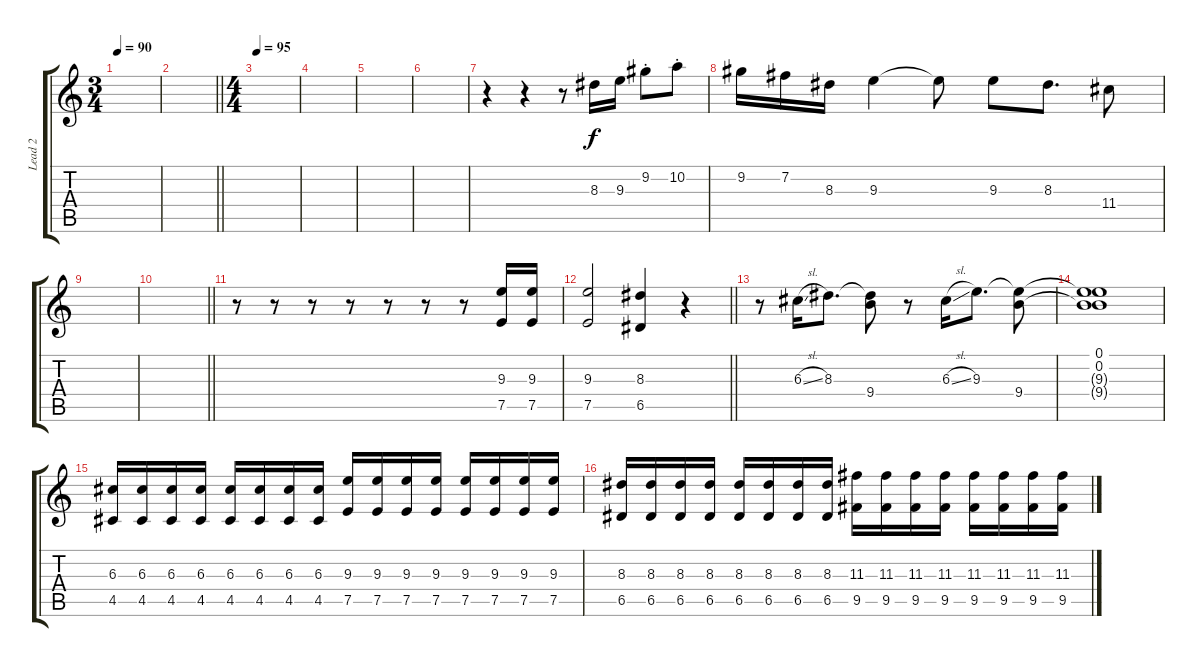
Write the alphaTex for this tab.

\track ("Lead 2" "Lead 2") {instrument overdrivenguitar}
\staff {score tabs}
\tuning (E4 B3 G3 D3 A2 D2) {hide}
\ts (3 4)
\tempo 90
\clef g2
\ks c
|
\barLineRight lightlight
|
\ts (4 4)
\tempo 95
|
|
|
|
r.4 r.4 r.8 8.3.16 9.3.16 9.2{st}.8 10.2{st}.8 |
9.2.16 7.2.16 8.3.16 9.3.4 9.3{t}.8 9.3.8 8.3.8{d} 11.4.8 |
|
\barLineRight lightlight
|
r.8 r.8 r.8 r.8 r.8 r.8 r.8 (9.3 7.5).16 (9.3 7.5).16 |
\barLineRight lightlight
(9.3 7.5).2 (8.3 6.5).4 r.4 |
r.8 6.3{sl}.16 8.3.8{d} (8.3{t} 9.4).8 r.8 6.3{sl}.16 9.3.8{d} (9.3{t} 9.4).8 |
(0.1 0.2 9.3{t} 9.4{t}).1 |
(6.3 4.5).16 (6.3 4.5).16 (6.3 4.5).16 (6.3 4.5).16 (6.3 4.5).16 (6.3 4.5).16 (6.3 4.5).16 (6.3 4.5).16 (9.3 7.5).16 (9.3 7.5).16 (9.3 7.5).16 (9.3 7.5).16 (9.3 7.5).16 (9.3 7.5).16 (9.3 7.5).16 (9.3 7.5).16 |
(8.3 6.5).16 (8.3 6.5).16 (8.3 6.5).16 (8.3 6.5).16 (8.3 6.5).16 (8.3 6.5).16 (8.3 6.5).16 (8.3 6.5).16 (11.3 9.5).16 (11.3 9.5).16 (11.3 9.5).16 (11.3 9.5).16 (11.3 9.5).16 (11.3 9.5).16 (11.3 9.5).16 (11.3 9.5).16
